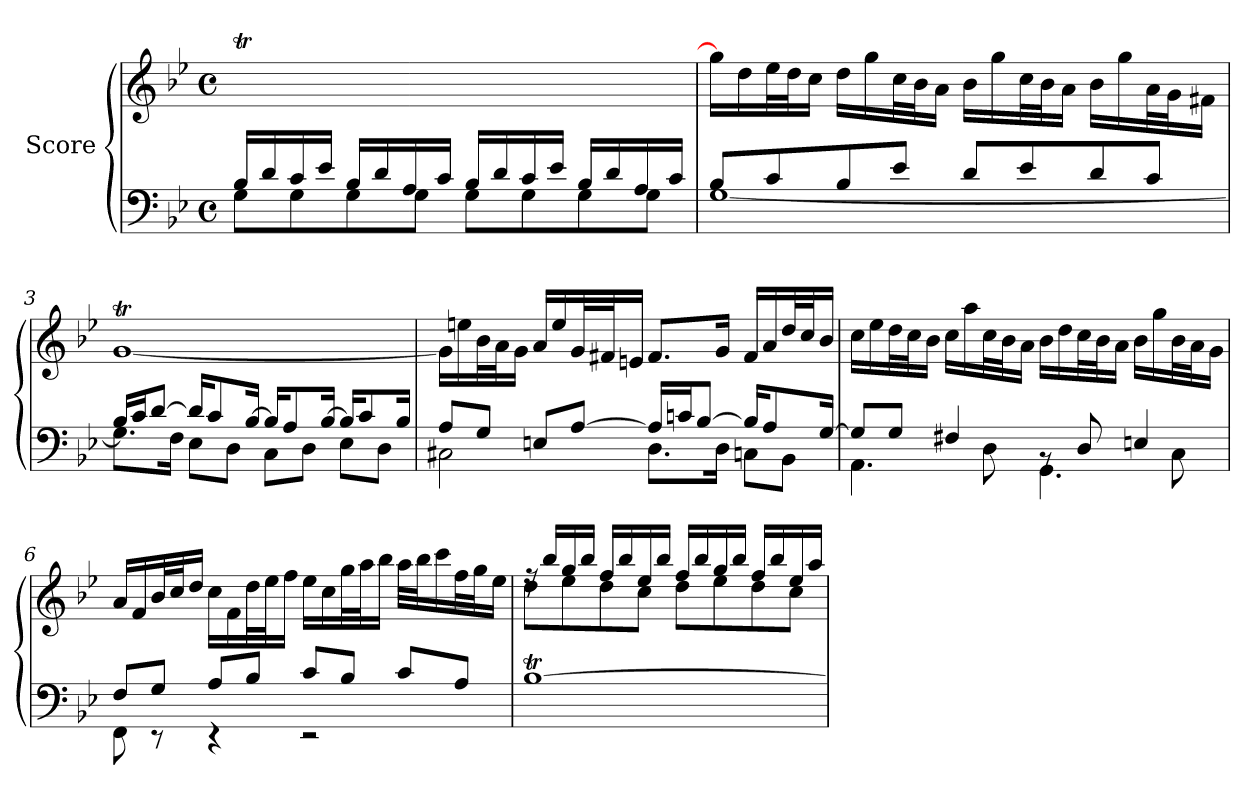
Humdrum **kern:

**kern	**kern
*part1	*part1
*staff2	*staff1
*I"Score	*
*clefF4	*clefG2
*k[b-e-]	*k[b-e-]
*M4/4	*M4/4
*met(c)	*met(c)
*MM45	*MM45
=1	=1
*^	*
16B-/LL	8G\L	[1ggTyy
16d/	.	.
16c/	8G\	.
16e-/JJ	.	.
16B-/LL	8G\	.
16d/	.	.
16A/	8G\J	.
16c/JJ	.	.
16B-/LL	8G\L	.
16d/	.	.
16c/	8G\	.
16e-/JJ	.	.
16B-/LL	8G\	.
16d/	.	.
16A/	8G\J	.
16c/JJ	.	.
=2	=2	=2
8B-/L	[1G	16gg\LL]
.	.	16dd\
8c/	.	32ee-\L
.	.	32dd\J
.	.	16cc\JJ
8B-/	.	16dd\LL
.	.	16gg\
8e-/J	.	32cc\L
.	.	32b-\J
.	.	16a\JJ
8d/L	.	16b-\LL
.	.	16gg\
8e-/	.	32cc\L
.	.	32b-\J
.	.	16a\JJ
8d/	.	16b-\LL
.	.	16gg\
8c/J	.	32a\L
.	.	32g\J
.	.	16f#X\JJ
!!LO:LB:g=z
=3	=3	=3
16B-/LL	8.G\L]	[1gT
16c/J	.	.
[8d/J	.	.
.	16F\Jk	.
16d/KL]	8E-\L	.
8c/	.	.
.	8D\J	.
[16B-/Jk	.	.
16B-/KL]	8C\L	.
8A/	.	.
.	8D\J	.
[16B-/Jk	.	.
16B-/KL]	8E-\L	.
8c/	.	.
.	8D\J	.
16B-/Jk	.	.
=4	=4	=4
8A/L	2C#X\	16g\LL]
.	.	16een\
8G/J	.	32b-\L
.	.	32a\J
.	.	16g\JJ
8En/L	.	16a/LL
.	.	16ee/
[8A/J	.	32g/L
.	.	32f#X/J
.	.	16en/JJ
16A/LL]	8.D\L	8.f#/L
16cn/J	.	.
[8B-/J	.	.
.	16D\Jk	16g/Jk
16B-/KL]	8Cn\L	16f#/LL
8A/	.	16a/
.	8BB-\J	32dd/L
.	.	32cc/J
[16G/Jk	.	16b-/JJ
!!LO:LB:g=z
=5	=5	=5
8G/L]	4.AA\	16cc\LL
.	.	16ee-\
8G/J	.	32dd\L
.	.	32cc\J
.	.	16b-\JJ
4F#X/	.	16cc\LL
.	.	16aa\
.	8D\	32cc\L
.	.	32b-\J
.	.	16a\JJ
8rBB	4.GG\	16b-\LL
.	.	16dd\
8D/	.	32cc\L
.	.	32b-\J
.	.	16a\JJ
4En/	.	16b-\LL
.	.	16gg\
.	8C\	32b-\L
.	.	32a\J
.	.	16g\JJ
=6	=6	=6
8F/L	8FF\	16a/LL
.	.	16f/
8G/J	8r	32b-/L
.	.	32cc/J
.	.	16dd/JJ
8A/L	4r	16cc\LL
.	.	16f\
8B-/J	.	32dd\L
.	.	32ee-\J
.	.	16ff\JJ
8c/L	2r	16ee-\LL
.	.	16cc\
8B-/J	.	32gg\L
.	.	32aa\J
.	.	16bb-\JJ
8c/L	.	32aa\LLL
.	.	32bb-\J
.	.	16ccc\
8A/J	.	32ff\L
.	.	32gg\J
.	.	16ee-\JJ
*v	*v	*
!!LO:LB:g=z
=7	=7
*	*^
[1B-T	16rff	8dd\L
.	16bb-/LL	.
.	16gg/	8ee-\
.	16bb-/JJ	.
.	16ff/LL	8dd\
.	16bb-/	.
.	16ee-/	8cc\J
.	16bb-/JJ	.
.	16ff/LL	8dd\L
.	16bb-/	.
.	16gg/	8ee-\
.	16bb-/JJ	.
.	16ff/LL	8dd\
.	16bb-/	.
.	16ee-/	8cc\J
.	16aa/JJ	.
*	*v	*v
=	=
*-	*-
